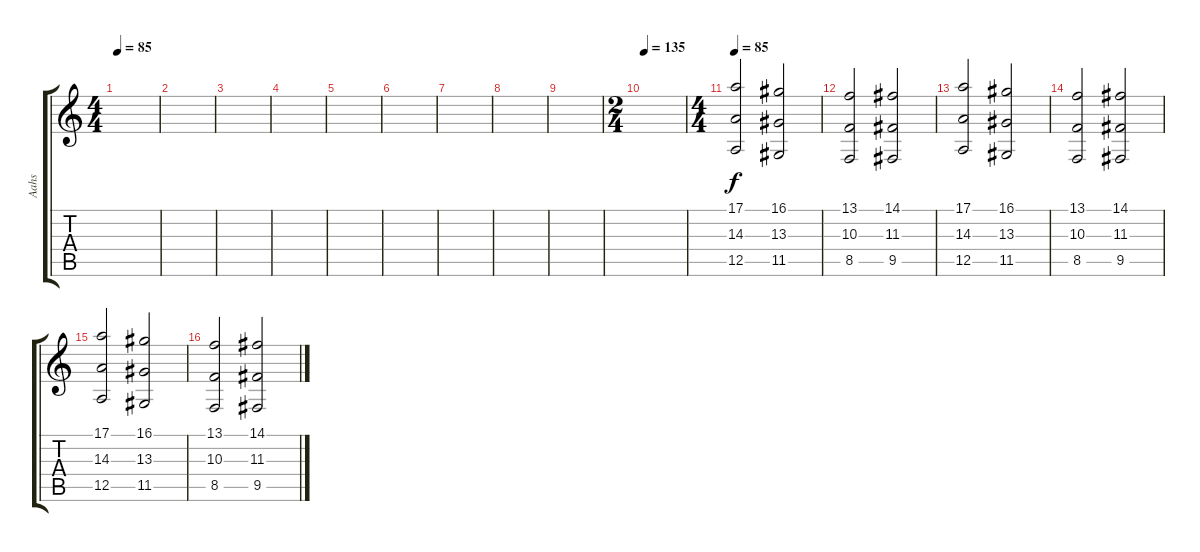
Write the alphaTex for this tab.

\track ("Aahs" "Aahs") {instrument choiraahs}
\staff {score tabs}
\tuning (E4 B3 G3 D3 A2 E2) {hide}
\ts (4 4)
\tempo 85
\clef g2
\ks c
|
|
|
|
|
|
|
|
|
\ts (2 4)
\tempo 135
|
\ts (4 4)
\tempo 85
(17.1 14.3 12.5).2 (16.1 13.3 11.5).2 |
(13.1 10.3 8.5).2 (14.1 11.3 9.5).2 |
(17.1 14.3 12.5).2 (16.1 13.3 11.5).2 |
(13.1 10.3 8.5).2 (14.1 11.3 9.5).2 |
(17.1 14.3 12.5).2 (16.1 13.3 11.5).2 |
(13.1 10.3 8.5).2 (14.1 11.3 9.5).2
